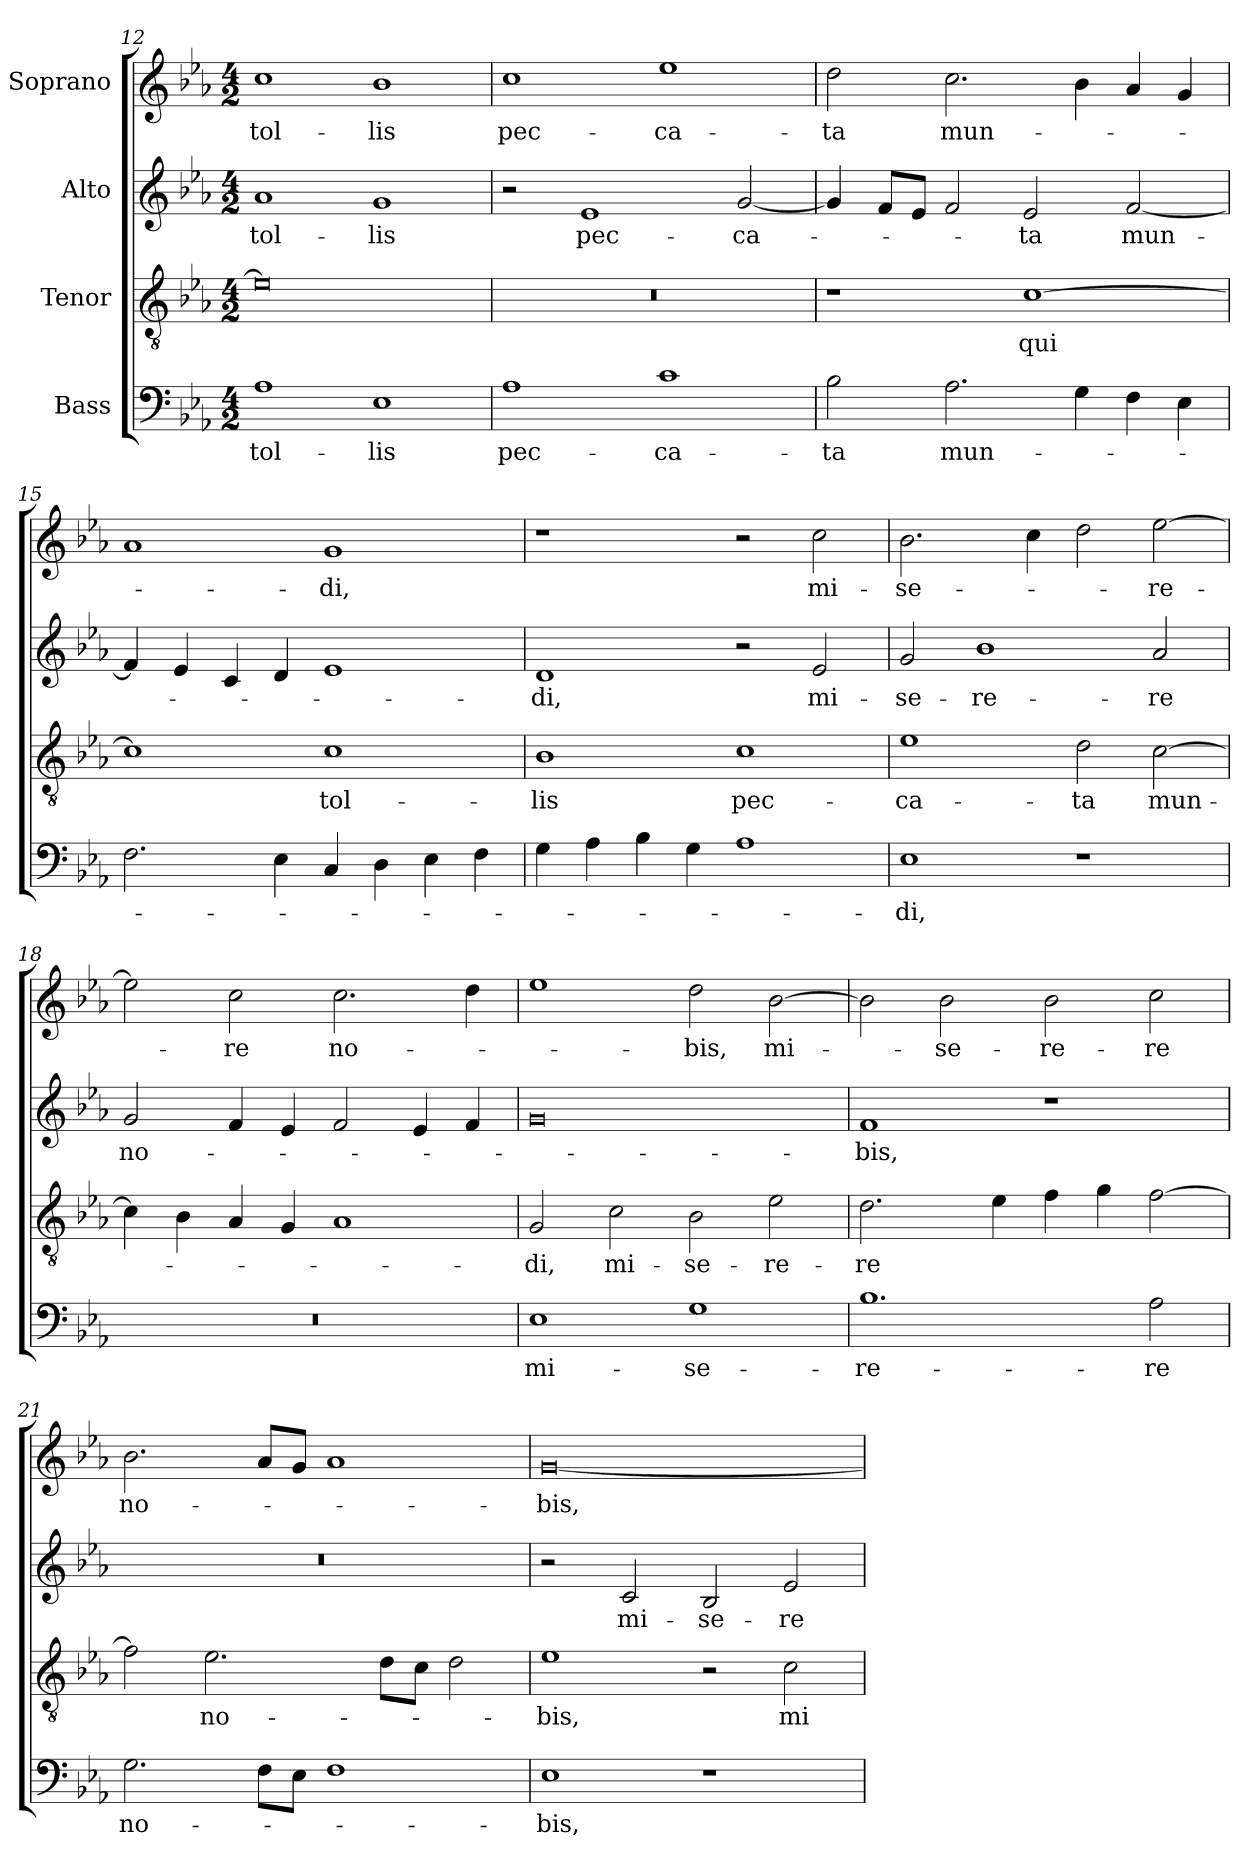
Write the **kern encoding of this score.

**kern	**text	**kern	**text	**kern	**text	**kern	**text
*part4	*part4	*part3	*part3	*part2	*part2	*part1	*part1
*staff4	*staff4	*staff3	*staff3	*staff2	*staff2	*staff1	*staff1
*I"Bass	*	*I"Tenor	*	*I"Alto	*	*I"Soprano	*
*clefF4	*	*clefGv2	*	*clefG2	*	*clefG2	*
*k[b-e-a-]	*	*k[b-e-a-]	*	*k[b-e-a-]	*	*k[b-e-a-]	*
*E-:	*	*E-:	*	*E-:	*	*E-:	*
*M4/2	*	*M4/2	*	*M4/2	*	*M4/2	*
=12	=12	=12	=12	=12	=12	=12	=12
1A-	tol-	0e-]	.	1a-	tol-	1cc	tol-
1E-	-lis	.	.	1g	-lis	1b-	-lis
=13	=13	=13	=13	=13	=13	=13	=13
1A-	pec-	0r	.	2r	.	1cc	pec-
.	.	.	.	1e-	pec-	.	.
1c	-ca-	.	.	.	.	1ee-	-ca-
.	.	.	.	[2g/	-ca-	.	.
=14	=14	=14	=14	=14	=14	=14	=14
2B-\	-ta	1r	.	4g/]	.	2dd\	-ta
.	.	.	.	8f/L	.	.	.
.	.	.	.	8e-/J	.	.	.
2.A-\	mun-	.	.	2f/	.	2.cc\	mun-
.	.	[1c	qui	2e-/	-ta	.	.
4G\	.	.	.	.	.	4b-\	.
4F\	.	.	.	[2f/	mun-	4a-/	.
4E-\	.	.	.	.	.	4g/	.
!!LO:LB:g=z
=15	=15	=15	=15	=15	=15	=15	=15
2.F\	.	1c]	.	4f/]	.	1a-	.
.	.	.	.	4e-/	.	.	.
.	.	.	.	4c/	.	.	.
4E-\	.	.	.	4d/	.	.	.
4C/	.	1c	tol-	1e-	.	1g	-di,
4D\	.	.	.	.	.	.	.
4E-\	.	.	.	.	.	.	.
4F\	.	.	.	.	.	.	.
=16	=16	=16	=16	=16	=16	=16	=16
4G\	.	1B-	-lis	1d	-di,	1r	.
4A-\	.	.	.	.	.	.	.
4B-\	.	.	.	.	.	.	.
4G\	.	.	.	.	.	.	.
1A-	.	1c	pec-	2r	.	2r	.
.	.	.	.	2e-/	mi-	2cc\	mi-
=17	=17	=17	=17	=17	=17	=17	=17
1E-	-di,	1e-	-ca-	2g/	-se-	2.b-\	-se-
.	.	.	.	1b-	-re-	.	.
.	.	.	.	.	.	4cc\	.
1r	.	2d\	-ta	.	.	2dd\	.
.	.	[2c\	mun-	2a-/	-re	[2ee-\	-re-
=18	=18	=18	=18	=18	=18	=18	=18
0r	.	4c\]	.	2g/	no-	2ee-\]	.
.	.	4B-\	.	.	.	.	.
.	.	4A-/	.	4f/	.	2cc\	-re
.	.	4G/	.	4e-/	.	.	.
.	.	1A-	.	2f/	.	2.cc\	no-
.	.	.	.	4e-/	.	.	.
.	.	.	.	4f/	.	4dd\	.
=19	=19	=19	=19	=19	=19	=19	=19
1E-	mi-	2G/	-di,	0g	.	1ee-	.
.	.	2c\	mi-	.	.	.	.
1G	-se-	2B-\	-se-	.	.	2dd\	-bis,
.	.	2e-\	-re-	.	.	[2b-\	mi-
=20	=20	=20	=20	=20	=20	=20	=20
1.B-	-re-	2.d\	-re	1f	-bis,	2b-\]	.
.	.	.	.	.	.	2b-\	-se-
.	.	4e-\	.	.	.	.	.
.	.	4f\	.	1r	.	2b-\	-re-
.	.	4g\	.	.	.	.	.
2A-\	-re	[2f\	.	.	.	2cc\	-re
=21	=21	=21	=21	=21	=21	=21	=21
2.G\	no-	2f\]	.	0r	.	2.b-\	no-
.	.	2.e-\	no-	.	.	.	.
8F\L	.	.	.	.	.	8a-/L	.
8E-\J	.	.	.	.	.	8g/J	.
1F	.	.	.	.	.	1a-	.
.	.	8d\L	.	.	.	.	.
.	.	8c\J	.	.	.	.	.
.	.	2d\	.	.	.	.	.
!!LO:PB:g=z
=22	=22	=22	=22	=22	=22	=22	=22
1E-	-bis,	1e-	-bis,	2r	.	[0g	-bis,
.	.	.	.	2c/	mi-	.	.
1r	.	2r	.	2B-/	-se-	.	.
.	.	2c\	mi-	2e-/	-re-	.	.
=	=	=	=	=	=	=	=
*-	*-	*-	*-	*-	*-	*-	*-
